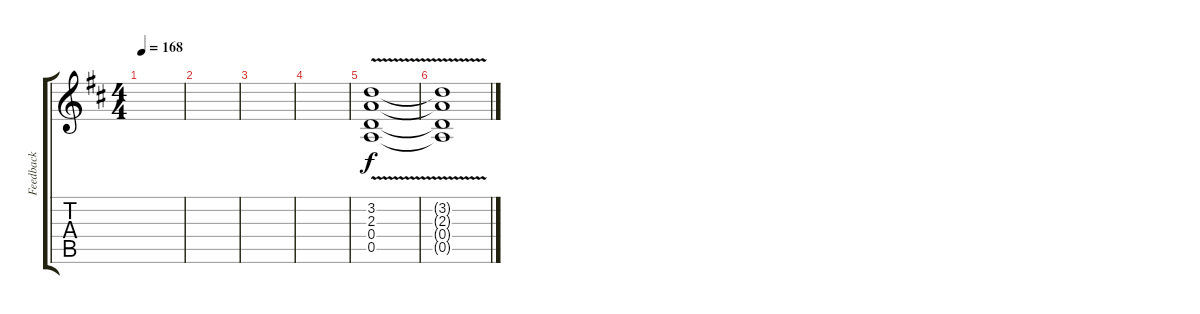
\track ("Feedback" "Feedback") {instrument guitarharmonics}
\staff {score tabs}
\tuning (E4 B3 G3 D3 A2 E2) {hide}
\ts (4 4)
\tempo 168
\clef g2
\ks d
|
|
|
|
(3.2 2.3 0.4{v} 0.5).1 |
(3.2{t} 2.3{t} 0.4{t} 0.5{t}).1
